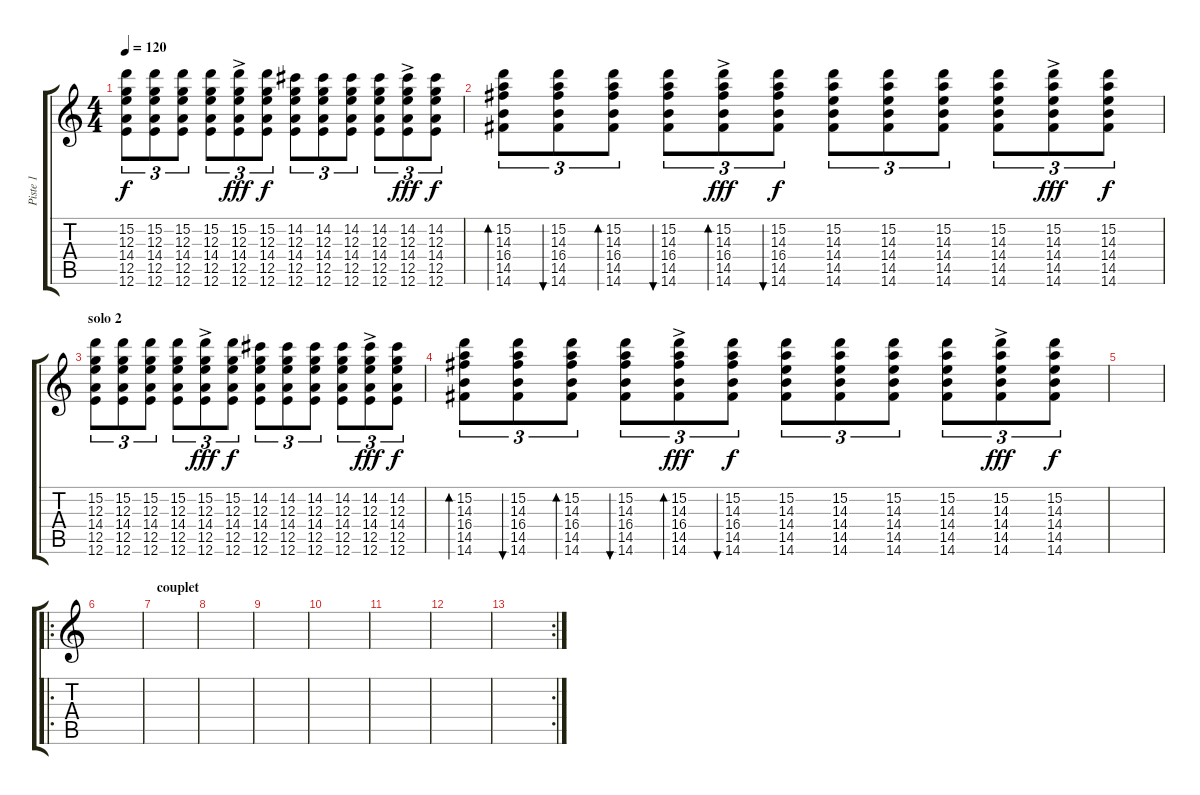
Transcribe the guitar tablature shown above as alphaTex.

\track ("Piste 1" "Piste 1") {instrument acousticguitarnylon}
\staff {score tabs}
\tuning (E4 B3 G3 D3 A2 E2) {hide}
\ts (4 4)
\tempo 120
\clef g2
\ks c
(15.2 12.3 14.4 12.5 12.6).8{tu (3 2) dy f} (15.2 12.3 14.4 12.5 12.6).8{tu (3 2)} (15.2 12.3 14.4 12.5 12.6).8{tu (3 2)} (15.2 12.3 14.4 12.5 12.6).8{tu (3 2)} (15.2{ac} 12.3{ac} 14.4{ac} 12.5{ac} 12.6{ac}).8{tu (3 2) dy fff} (15.2 12.3 14.4 12.5 12.6).8{tu (3 2) dy f} (14.2 12.3 14.4 12.5 12.6).8{tu (3 2)} (14.2 12.3 14.4 12.5 12.6).8{tu (3 2)} (14.2 12.3 14.4 12.5 12.6).8{tu (3 2)} (14.2 12.3 14.4 12.5 12.6).8{tu (3 2)} (14.2{ac} 12.3{ac} 14.4{ac} 12.5{ac} 12.6{ac}).8{tu (3 2) dy fff} (14.2 12.3 14.4 12.5 12.6).8{tu (3 2) dy f} |
(15.2 14.3 16.4 14.5 14.6).8{tu (3 2) bd 30} (15.2 14.3 16.4 14.5 14.6).8{tu (3 2) bu 30} (15.2 14.3 16.4 14.5 14.6).8{tu (3 2) bd 30} (15.2 14.3 16.4 14.5 14.6).8{tu (3 2) bu 30} (15.2{ac} 14.3{ac} 16.4{ac} 14.5{ac} 14.6{ac}).8{tu (3 2) bd 30 dy fff} (15.2 14.3 16.4 14.5 14.6).8{tu (3 2) bu 30 dy f} (15.2 14.3 14.4 14.5 14.6).8{tu (3 2)} (15.2 14.3 14.4 14.5 14.6).8{tu (3 2)} (15.2 14.3 14.4 14.5 14.6).8{tu (3 2)} (15.2 14.3 14.4 14.5 14.6).8{tu (3 2)} (15.2{ac} 14.3{ac} 14.4{ac} 14.5{ac} 14.6{ac}).8{tu (3 2) dy fff} (15.2 14.3 14.4 14.5 14.6).8{tu (3 2) dy f} |
\section ("" "solo 2")
(15.2 12.3 14.4 12.5 12.6).8{tu (3 2)} (15.2 12.3 14.4 12.5 12.6).8{tu (3 2)} (15.2 12.3 14.4 12.5 12.6).8{tu (3 2)} (15.2 12.3 14.4 12.5 12.6).8{tu (3 2)} (15.2{ac} 12.3{ac} 14.4{ac} 12.5{ac} 12.6{ac}).8{tu (3 2) dy fff} (15.2 12.3 14.4 12.5 12.6).8{tu (3 2) dy f} (14.2 12.3 14.4 12.5 12.6).8{tu (3 2)} (14.2 12.3 14.4 12.5 12.6).8{tu (3 2)} (14.2 12.3 14.4 12.5 12.6).8{tu (3 2)} (14.2 12.3 14.4 12.5 12.6).8{tu (3 2)} (14.2{ac} 12.3{ac} 14.4{ac} 12.5{ac} 12.6{ac}).8{tu (3 2) dy fff} (14.2 12.3 14.4 12.5 12.6).8{tu (3 2) dy f} |
(15.2 14.3 16.4 14.5 14.6).8{tu (3 2) bd 30} (15.2 14.3 16.4 14.5 14.6).8{tu (3 2) bu 30} (15.2 14.3 16.4 14.5 14.6).8{tu (3 2) bd 30} (15.2 14.3 16.4 14.5 14.6).8{tu (3 2) bu 30} (15.2{ac} 14.3{ac} 16.4{ac} 14.5{ac} 14.6{ac}).8{tu (3 2) bd 30 dy fff} (15.2 14.3 16.4 14.5 14.6).8{tu (3 2) bu 30 dy f} (15.2 14.3 14.4 14.5 14.6).8{tu (3 2)} (15.2 14.3 14.4 14.5 14.6).8{tu (3 2)} (15.2 14.3 14.4 14.5 14.6).8{tu (3 2)} (15.2 14.3 14.4 14.5 14.6).8{tu (3 2)} (15.2{ac} 14.3{ac} 14.4{ac} 14.5{ac} 14.6{ac}).8{tu (3 2) dy fff} (15.2 14.3 14.4 14.5 14.6).8{tu (3 2) dy f} |
|
\ro
|
\section ("" "couplet")
|
|
|
|
|
|
\rc 2
